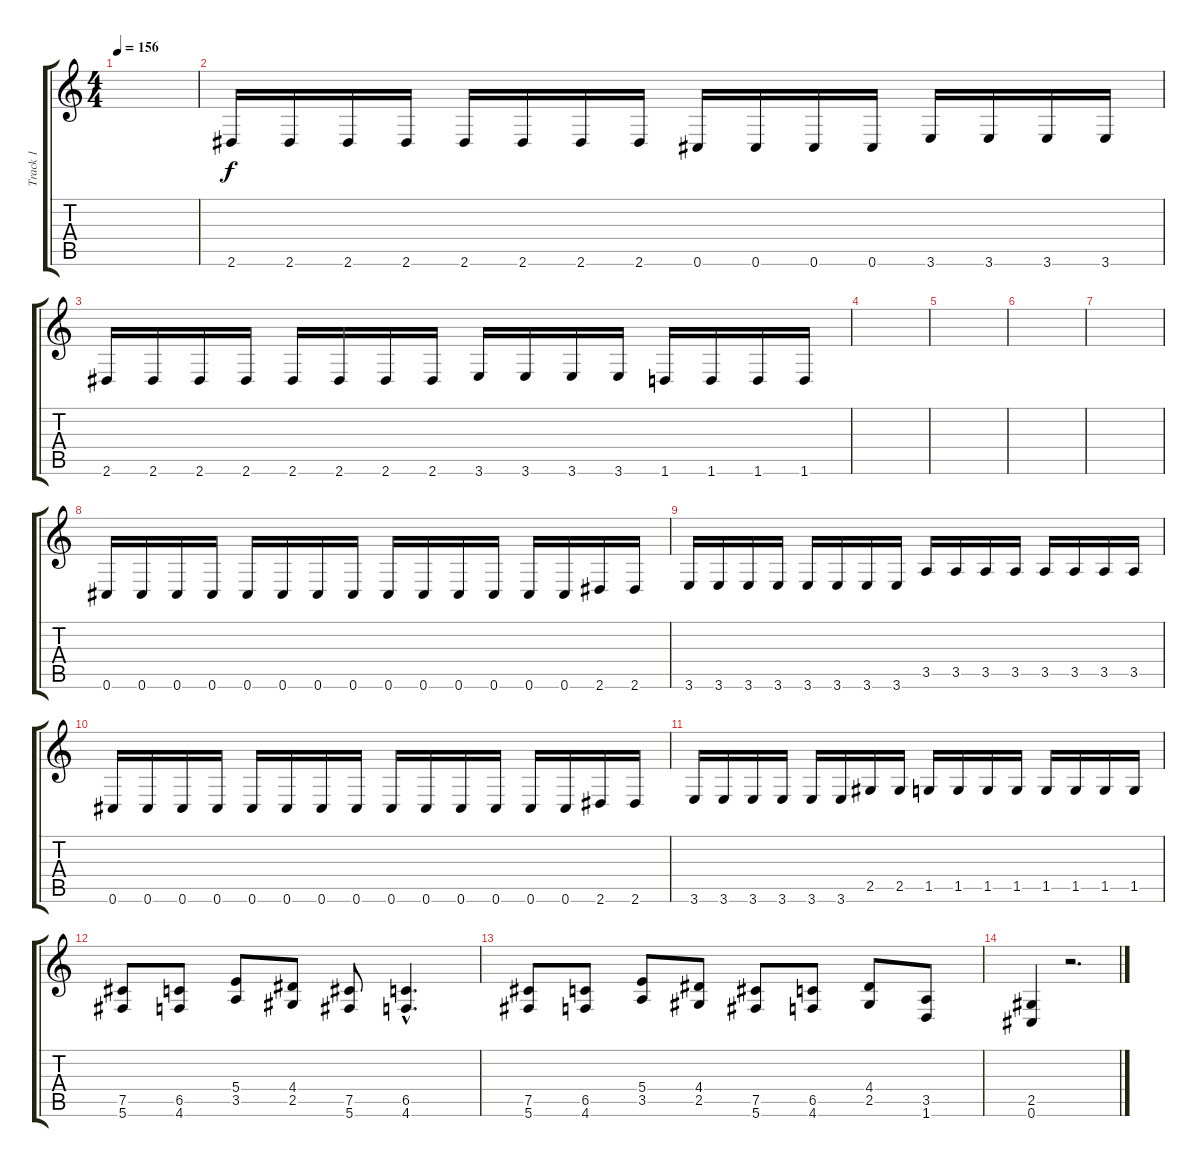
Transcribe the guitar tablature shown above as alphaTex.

\track ("Track 1" "Track 1") {instrument distortionguitar}
\staff {score tabs}
\tuning (Db4 Ab3 E3 B2 Gb2 Db2) {hide}
\ts (4 4)
\tempo 156
\clef g2
\ks c
|
2.6.16 2.6.16 2.6.16 2.6.16 2.6.16 2.6.16 2.6.16 2.6.16 0.6.16 0.6.16 0.6.16 0.6.16 3.6.16 3.6.16 3.6.16 3.6.16 |
2.6.16 2.6.16 2.6.16 2.6.16 2.6.16 2.6.16 2.6.16 2.6.16 3.6.16 3.6.16 3.6.16 3.6.16 1.6.16 1.6.16 1.6.16 1.6.16 |
|
|
|
|
0.6.16 0.6.16 0.6.16 0.6.16 0.6.16 0.6.16 0.6.16 0.6.16 0.6.16 0.6.16 0.6.16 0.6.16 0.6.16 0.6.16 2.6.16 2.6.16 |
3.6.16 3.6.16 3.6.16 3.6.16 3.6.16 3.6.16 3.6.16 3.6.16 3.5.16 3.5.16 3.5.16 3.5.16 3.5.16 3.5.16 3.5.16 3.5.16 |
0.6.16 0.6.16 0.6.16 0.6.16 0.6.16 0.6.16 0.6.16 0.6.16 0.6.16 0.6.16 0.6.16 0.6.16 0.6.16 0.6.16 2.6.16 2.6.16 |
3.6.16 3.6.16 3.6.16 3.6.16 3.6.16 3.6.16 2.5.16 2.5.16 1.5.16 1.5.16 1.5.16 1.5.16 1.5.16 1.5.16 1.5.16 1.5.16 |
(7.5 5.6).8 (6.5 4.6).8 (5.4 3.5).8 (4.4 2.5).8 (7.5 5.6).8 (6.5{hac} 4.6{hac}).4{d} |
(7.5 5.6).8 (6.5 4.6).8 (5.4 3.5).8 (4.4 2.5).8 (7.5 5.6).8 (6.5 4.6).8 (4.4 2.5).8 (3.5 1.6).8 |
(2.5 0.6).4 r.2{d}
